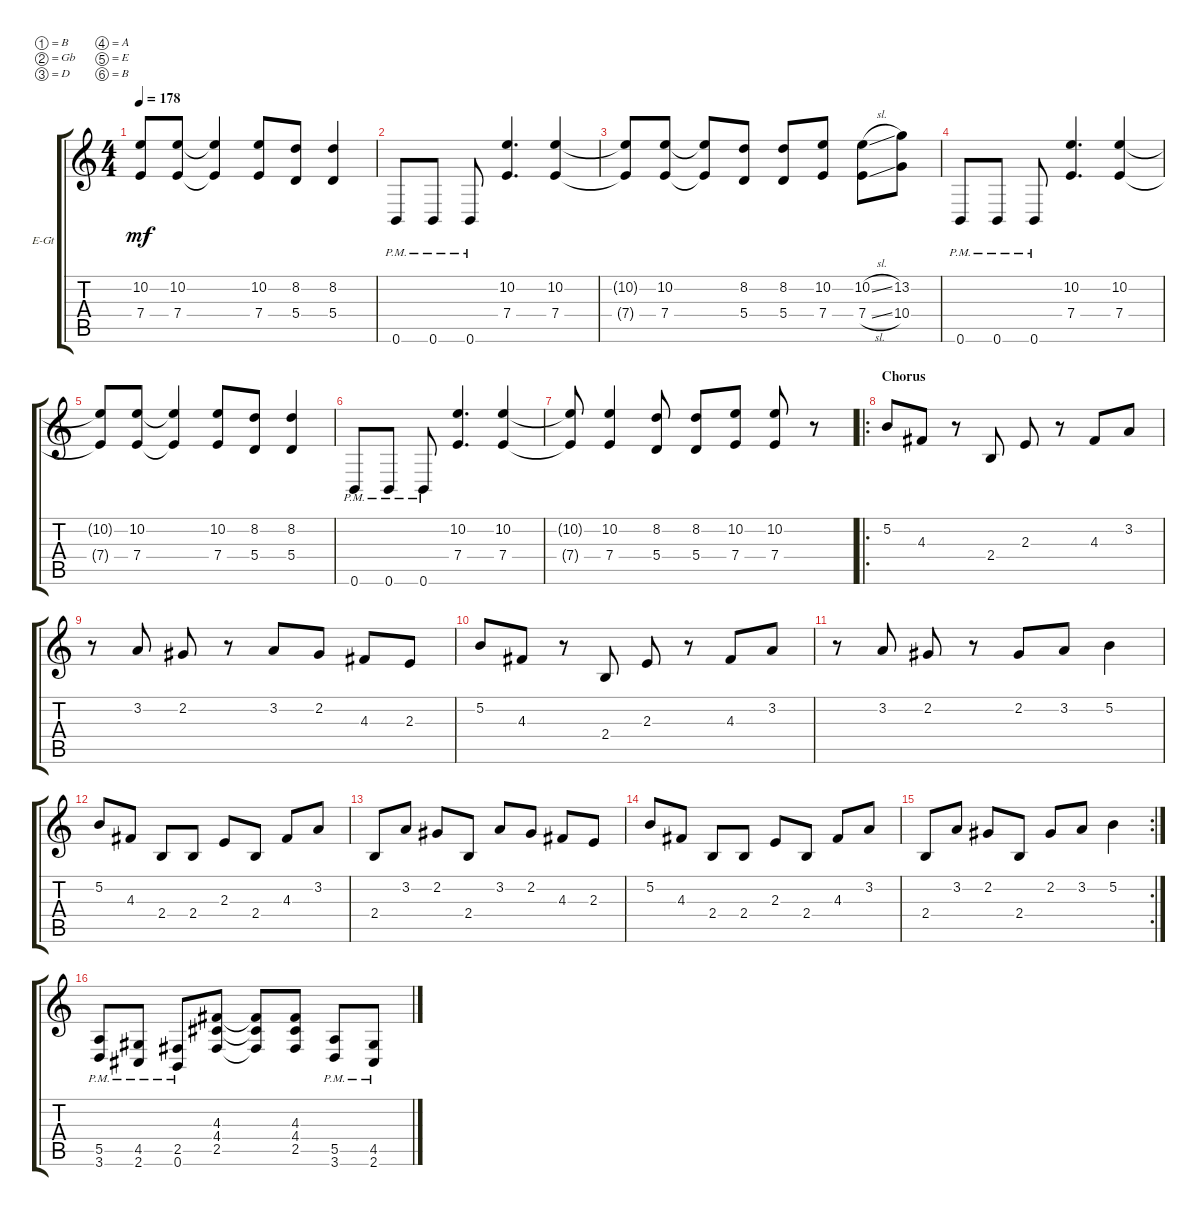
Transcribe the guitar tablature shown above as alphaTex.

\bracketExtendMode groupsimilarinstruments
\firstSystemTrackNameOrientation horizontal
\otherSystemsTrackNameOrientation horizontal
\track ("Electric Guitar 1" "E-Gt") {instrument distortionguitar}
\staff {score tabs}
\tuning (B3 Gb3 D3 A2 E2 B1)
\ts (4 4)
\tempo 178
\clef g2
\ks c
(7.4{t} 10.2{t}).8{dy mf} (10.2 7.4).8 (7.4{t} 10.2{t}).4 (7.4 10.2).8 (5.4 8.2).8 (5.4 8.2).4 |
0.6{pm}.8 0.6{pm}.8 0.6{pm}.8 (7.4 10.2).4{d} (10.2 7.4).4 |
(7.4{t} 10.2{t}).8 (10.2 7.4).8 (7.4{t} 10.2{t}).8 (5.4 8.2).8 (5.4 8.2).8 (7.4 10.2).8 (7.4{sl} 10.2{sl}).8 (10.4 13.2).8 |
0.6{pm}.8 0.6{pm}.8 0.6{pm}.8 (7.4 10.2).4{d} (10.2 7.4).4 |
(7.4{t} 10.2{t}).8 (10.2 7.4).8 (7.4{t} 10.2{t}).4 (7.4 10.2).8 (5.4 8.2).8 (5.4 8.2).4 |
0.6{pm}.8 0.6{pm}.8 0.6{pm}.8 (7.4 10.2).4{d} (10.2 7.4).4 |
(7.4{t} 10.2{t}).8 (10.2 7.4).4 (5.4 8.2).8 (5.4 8.2).8 (7.4 10.2).8 (7.4 10.2).8 r.8 |
\ro
\section ("" "Chorus")
5.2.8 4.3.8 r.8 2.4.8 2.3.8 r.8 4.3.8 3.2.8 |
r.8 3.2.8 2.2.8 r.8 3.2.8 2.2.8 4.3.8 2.3.8 |
5.2.8 4.3.8 r.8 2.4.8 2.3.8 r.8 4.3.8 3.2.8 |
r.8 3.2.8 2.2.8 r.8 2.2.8 3.2.8 5.2.4 |
5.2.8 4.3.8 2.4.8 2.4.8 2.3.8 2.4.8 4.3.8 3.2.8 |
2.4.8 3.2.8 2.2.8 2.4.8 3.2.8 2.2.8 4.3.8 2.3.8 |
5.2.8 4.3.8 2.4.8 2.4.8 2.3.8 2.4.8 4.3.8 3.2.8 |
\rc 2
2.4.8 3.2.8 2.2.8 2.4.8 2.2.8 3.2.8 5.2.4 |
(5.5{pm} 3.6{pm}).8 (4.5{pm} 2.6{pm}).8 (2.5{pm} 0.6{pm}).8 (4.4 4.3 2.5).8 (2.5{t} 4.4{t} 4.3{t}).8 (4.3 4.4 2.5).8 (5.5{pm} 3.6{pm}).8 (4.5{pm} 2.6{pm}).8
